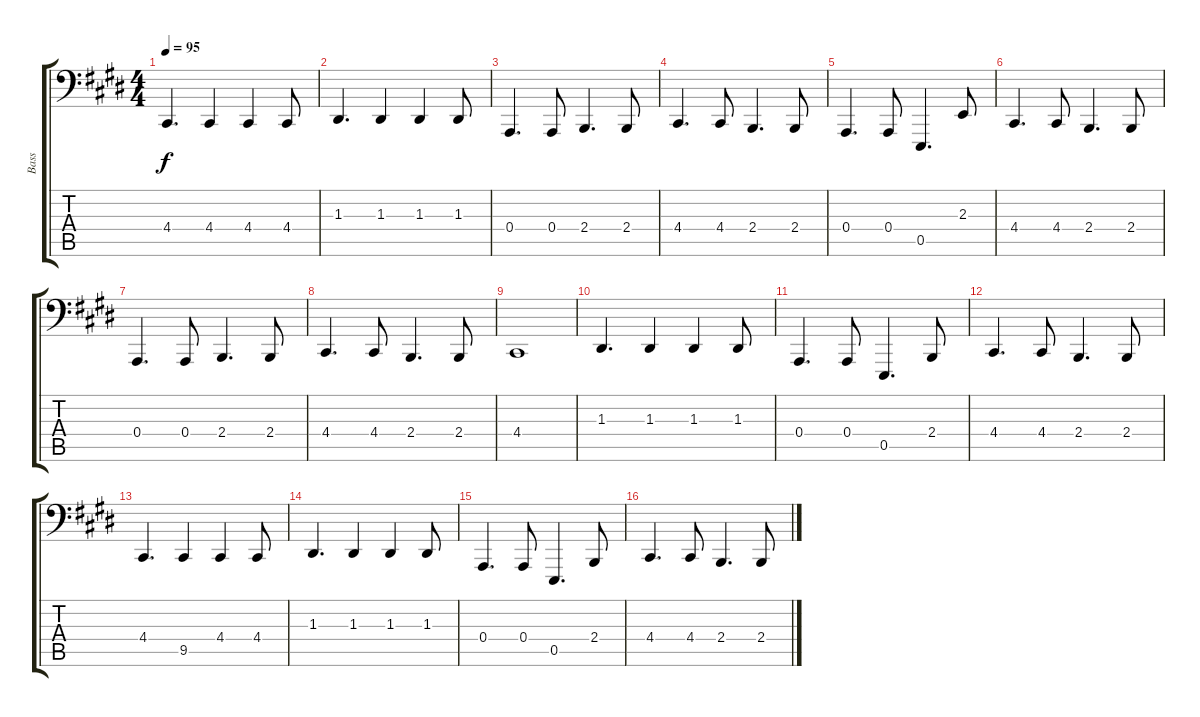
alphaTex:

\track ("Bass" "Bass") {instrument acousticgrandpiano}
\staff {score tabs}
\tuning (C3 G2 D2 A1 E1 B0) {hide}
\ts (4 4)
\tempo 95
\clef f4
\ks e
4.4.4{d dy f} 4.4.4 4.4.4 4.4.8 |
1.3.4{d} 1.3.4 1.3.4 1.3.8 |
0.4.4{d} 0.4.8 2.4.4{d} 2.4.8 |
4.4.4{d} 4.4.8 2.4.4{d} 2.4.8 |
0.4.4{d} 0.4.8 0.5.4{d} 2.3.8 |
4.4.4{d} 4.4.8 2.4.4{d} 2.4.8 |
0.4.4{d} 0.4.8 2.4.4{d} 2.4.8 |
4.4.4{d} 4.4.8 2.4.4{d} 2.4.8 |
4.4.1 |
1.3.4{d} 1.3.4 1.3.4 1.3.8 |
0.4.4{d} 0.4.8 0.5.4{d} 2.4.8 |
4.4.4{d} 4.4.8 2.4.4{d} 2.4.8 |
4.4.4{d} 9.5.4 4.4.4 4.4.8 |
1.3.4{d} 1.3.4 1.3.4 1.3.8 |
0.4.4{d} 0.4.8 0.5.4{d} 2.4.8 |
4.4.4{d} 4.4.8 2.4.4{d} 2.4.8
